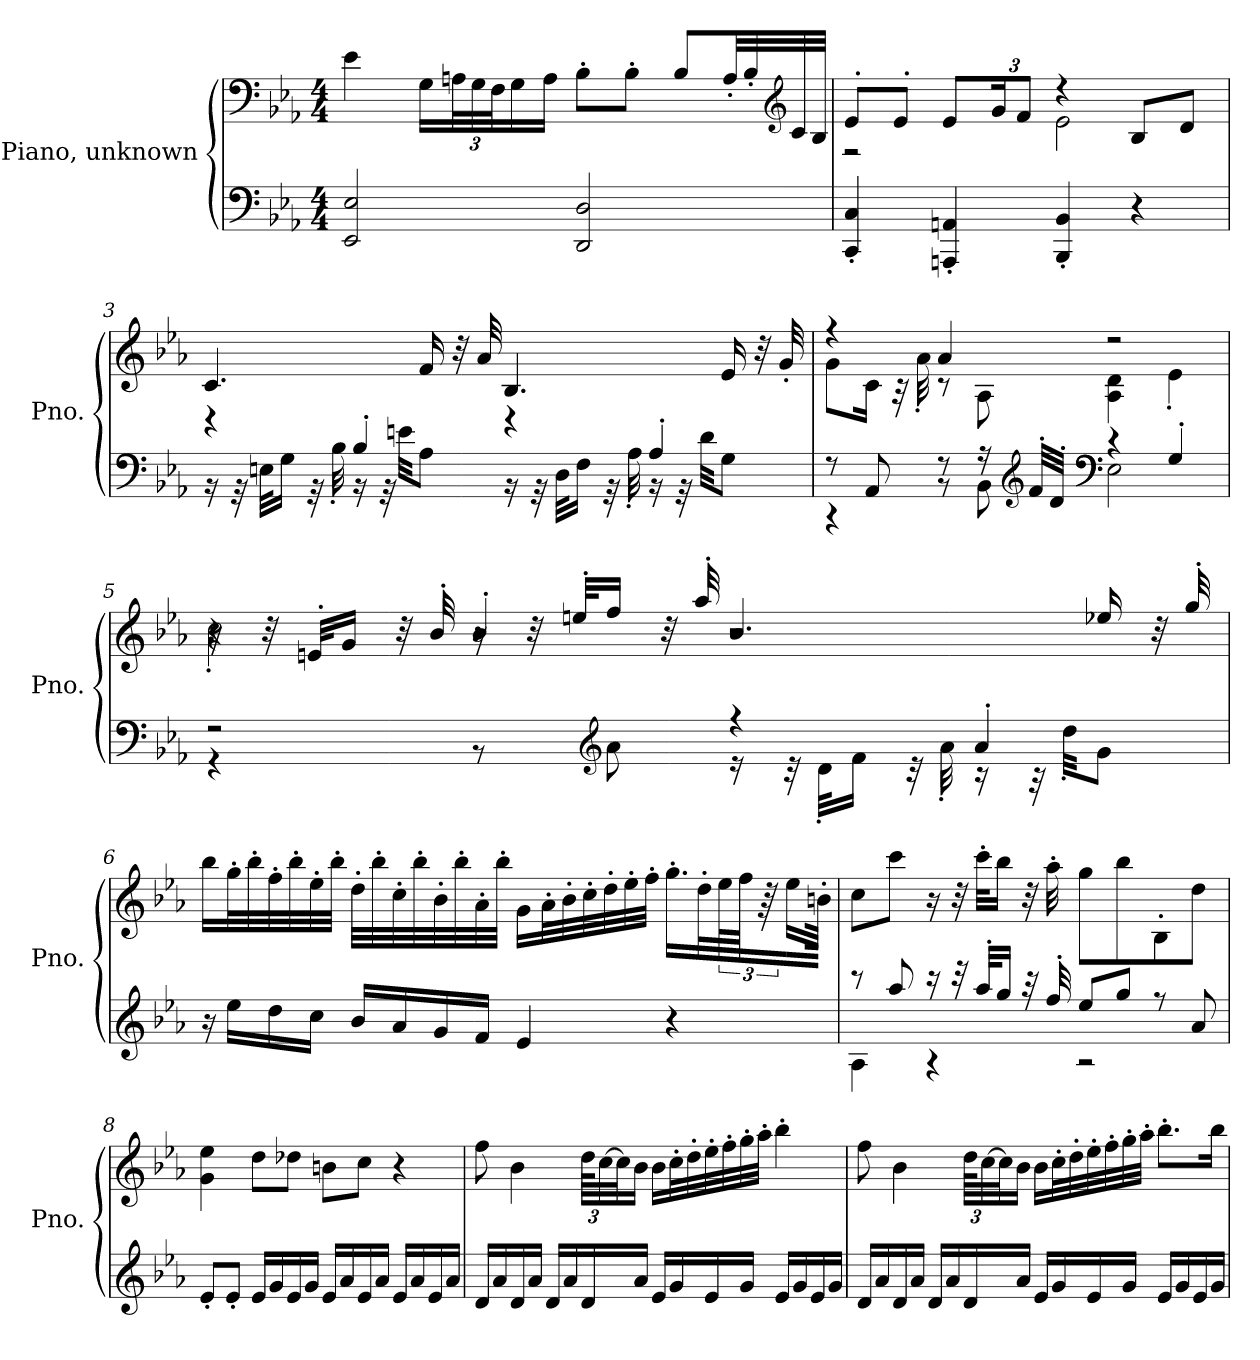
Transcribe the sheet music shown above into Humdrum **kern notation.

**kern	**kern
*part1	*part1
*staff2	*staff1
*I"Piano, unknown	*
*I'Pno.	*
*clefF4	*clefF4
*k[b-e-a-]	*k[b-e-a-]
*M4/4	*M4/4
*MM120	*MM120
=1	=1
2EE-/ 2E-/	4e-\
.	16G\LL
*	*Xbrackettup
.	48An\L
.	48G\
.	48F\J
.	16G\
.	16A\JJ
2DD/ 2D/	8B-'\L
.	8B-'\J
.	8B-/L
.	32A'/LL
.	32B-'/
*	*clefG2
.	32c/
.	32B-/JJJ
=2	=2
*	*^
4CC/' 4C/'	8e-'/L	2r
.	8e-'/J	.
4AAAn/' 4AAn/'	8e-/L	.
.	24g/K	.
.	12f/J	.
4BBB-/' 4BB-/'	4r	2e-\
4r	8B-/L	.
.	8d/J	.
*	*v	*v
!!LO:LB:g=z
=3	=3
*^	*
4r	16r	4.c/
.	32r	.
.	32En\KLL	.
.	16G\JJ	.
.	32r	.
.	32B-'\	.
4B-'/	16r	.
.	32r	.
.	32en\KKL	.
.	8A-\J	16f/
.	.	32r
.	.	32a-/
4r	16r	4.B-/
.	32r	.
.	32D\KLL	.
.	16F\JJ	.
.	32r	.
.	32A-'\	.
4A-'/	16r	.
.	32r	.
.	32d\KKL	.
.	8G\J	16e-/
.	.	32r
.	.	32g'/
=4	=4	=4
*	*	*^
8r	4r	4r	8g\L
8AA-/	.	.	16c\Jk
.	.	.	32r
.	.	.	32a-'\
8r	8r	4a-/	8r
16r	8BB-\	.	8A-\
*clefG2	*	*	*
32f'/LLL	.	.	.
32d'/JJJ	.	.	.
*clefF4	*	*	*
4r	2E-\	2r	4A-\ 4d\
4G'/	.	.	4e-'\
!!LO:LB:g=z
=5	=5	=5	=5
*	*	*	*^
2r	4r	16r	2cc'\	4r
.	.	32r	.	.
.	.	32en'/KLL	.	.
.	.	16g/JJ	.	.
.	.	32r	.	.
.	.	32b-'/	.	.
.	8r	16r	.	4b-'/
.	.	32r	.	.
.	.	32een'/KLL	.	.
*clefG2	*	*	*	*
.	8a-\	16ff/JJ	.	.
.	.	32r	.	.
.	.	32aa-'/	.	.
4r	16r	4.b-/	2r	2r
.	32r	.	.	.
.	32d'\KLL	.	.	.
.	16f\JJ	.	.	.
.	32r	.	.	.
.	32a-'\	.	.	.
4a-'/	16r	.	.	.
.	32r	.	.	.
.	32dd'\KKL	.	.	.
.	8g\J	16ee-X/	.	.
.	.	32r	.	.
.	.	32gg'/	.	.
*v	*v	*	*	*
*	*v	*v	*v
!!LO:LB:g=z
=6	=6
16r	16bb-\LL
16ee-\LL	32gg'\L
.	32bb-'\
16dd\	32ff'\
.	32bb-'\
16cc\JJ	32ee-'\
.	32bb-'\JJJ
16b-/LL	32dd'\LLL
.	32bb-'\
16a-/	32cc'\
.	32bb-'\
16g/	32b-'\
.	32bb-'\
16f/JJ	32a-'\
.	32bb-'\JJJ
4e-/	16g\LL
.	32a-'\L
.	32b-'\
.	32cc'\
.	32dd'\
.	32ee-'\
.	32ff'\JJJ
4r	16.gg'\LL
.	32dd'\L
*	*brackettup
.	96ee-\L
.	96ff\JJJJ
.	96r
.	16ee-\LL
.	32bn'\JJk
=7	=7
*^	*
8r	4A-\	8cc\L
8aa-/	.	8ccc\J
16r	4r	16r
32r	.	32r
32aa-'/KLL	.	32ccc'\KLL
16gg/JJ	.	16bb-\JJ
32r	.	32r
32ff'/	.	32aa-'\
8ee-/L	2r	8gg\L
8gg/J	.	8bb-\
8r	.	8B-'\
8a-/	.	8dd\J
*v	*v	*
!!LO:LB:g=z
=8	=8
8e-'/L	4g\ 4ee-\
8e-'/J	.
16e-/LL	8dd\L
16g/	.
16e-/	8dd-X\J
16g/JJ	.
16e-/LL	8bn\L
16a-/	.
16e-/	8cc\J
16a-/JJ	.
16e-/LL	4r
16a-/	.
16e-/	.
16a-/JJ	.
=9	=9
16d/LL	8ff\
16a-/	.
16d/	4b-\
16a-/JJ	.
16d/LL	.
16a-/	.
*	*Xbrackettup
16d/	96dd\KLLL
.	[48cc\
.	32cc\J]
16a-/JJ	16b-\JJ
16e-/LL	16b-\LL
16g/	32cc'\L
.	32dd'\
16e-/	32ee-'\
.	32ff'\
16g/JJ	32gg'\
.	32aa-'\JJJ
16e-/LL	4bb-'\
16g/	.
16e-/	.
16g/JJ	.
!!LO:LB:g=z
=10	=10
16d/LL	8ff\
16a-/	.
16d/	4b-\
16a-/JJ	.
16d/LL	.
16a-/	.
16d/	96dd\KLLL
.	[48cc\
.	32cc\J]
16a-/JJ	16b-\JJ
16e-/LL	16b-\LL
16g/	32cc'\L
.	32dd'\
16e-/	32ee-'\
.	32ff'\
16g/JJ	32gg'\
.	32aa-'\JJJ
16e-/LL	8.bb-'\L
16g/	.
16e-/	.
16g/JJ	16bb-\Jk
=	=
*-	*-
